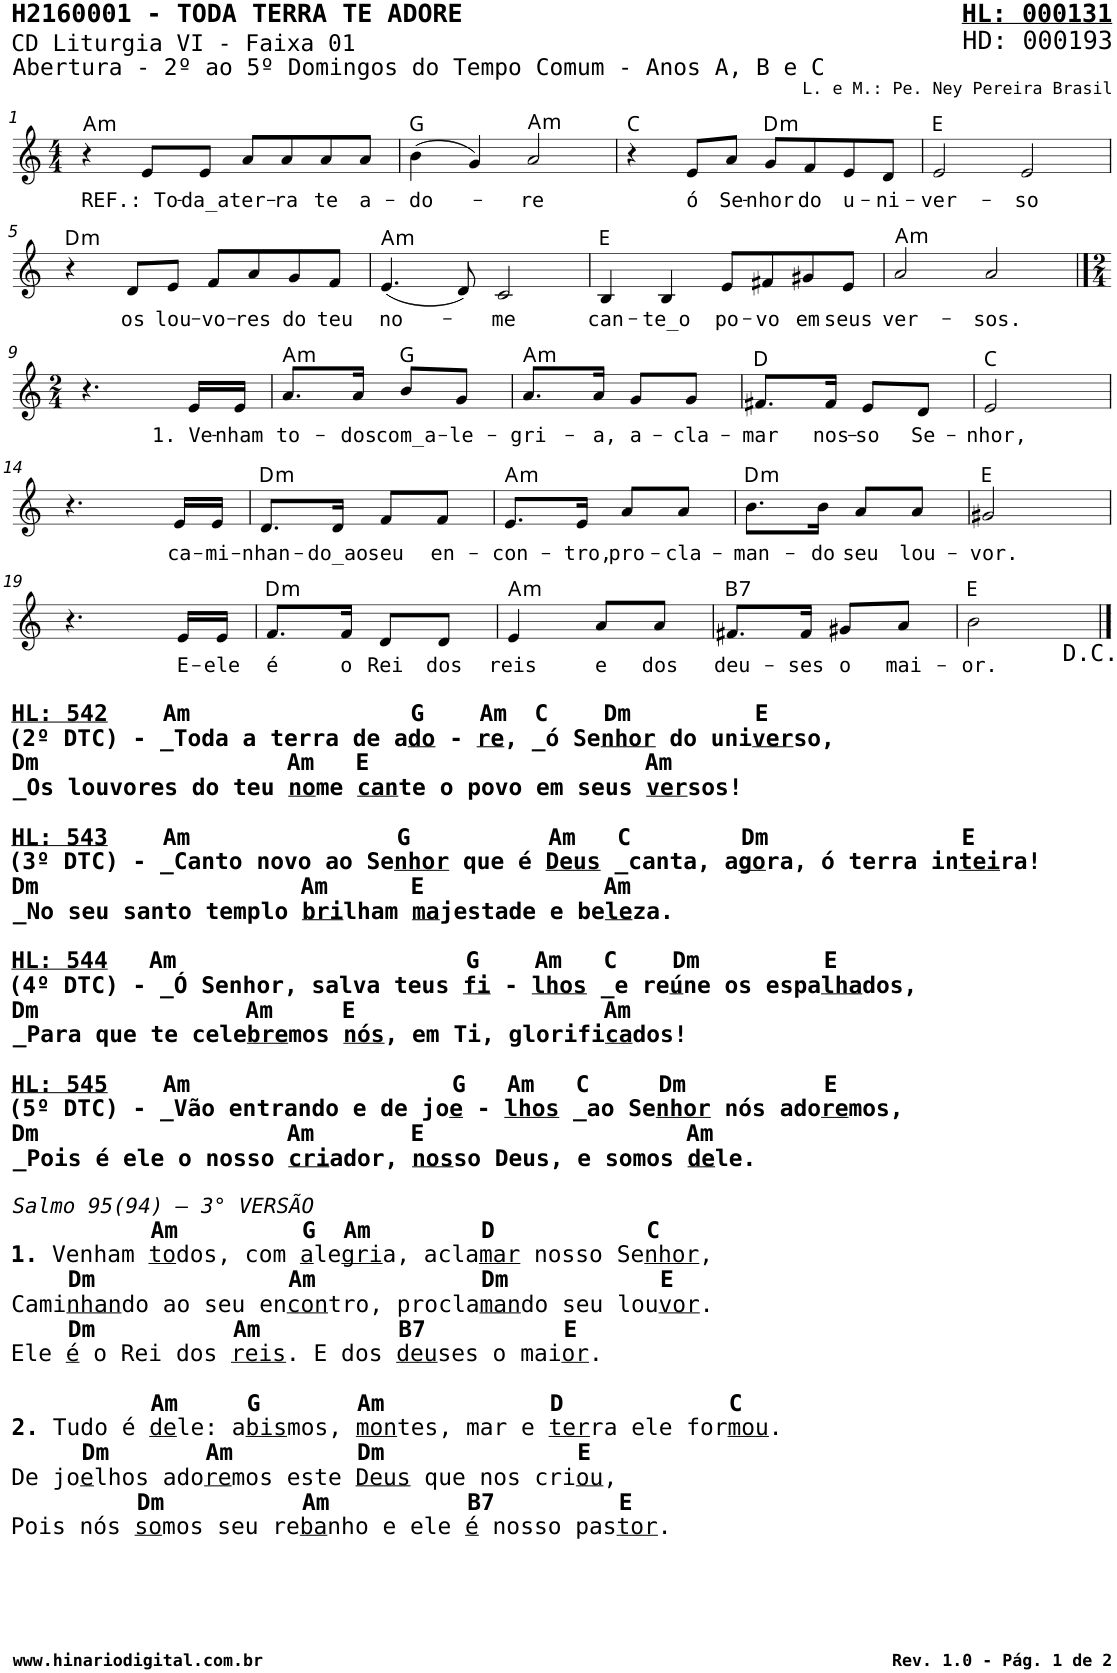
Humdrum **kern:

**kern	**text	**harte
*part1	*part1	*part1
*staff1	*staff1	*
*I"Voz	*	*
*I'V	*	*
*stria5	*	*
*clefG2	*	*
*k[]	*	*
*M4/4	*	*
=1	=1	=1
!	!	!LO:H:kt=m
4r	.	A:min
!	!LO:LY:b	!
8e/L	REF.: To-	.
!	!LO:LY:b	!
8e/J	-da_a	.
!	!LO:LY:b	!
8a/L	ter-	.
!	!LO:LY:b	!
8a/	-ra	.
!	!LO:LY:b	!
8a/	te	.
!	!LO:LY:b	!
8a/J	a-	.
=2	=2	=2
!	!LO:LY:b	!
(4b\	-do-	G:maj
4g/)	.	.
!	!LO:LY:b	!LO:H:kt=m
2a/	-re	A:min
=3	=3	=3
4r	.	C:maj
!	!LO:LY:b	!
8e/L	ó	.
!	!LO:LY:b	!
8a/J	Se-	.
!	!LO:LY:b	!LO:H:kt=m
8g/L	-nhor	D:min
!	!LO:LY:b	!
8f/	do	.
!	!LO:LY:b	!
8e/	u-	.
!	!LO:LY:b	!
8d/J	-ni-	.
=4	=4	=4
!	!LO:LY:b	!
2e/	-ver-	E:maj
!	!LO:LY:b	!
2e/	-so	.
!!LO:LB:g=z
=5	=5	=5
!	!	!LO:H:kt=m
4r	.	D:min
!	!LO:LY:b	!
8d/L	os	.
!	!LO:LY:b	!
8e/J	lou-	.
!	!LO:LY:b	!
8f/L	-vo-	.
!	!LO:LY:b	!
8a/	-res	.
!	!LO:LY:b	!
8g/	do	.
!	!LO:LY:b	!
8f/J	teu	.
=6	=6	=6
!	!LO:LY:b	!LO:H:kt=m
(4.e/	no-	A:min
8d/)	.	.
!	!LO:LY:b	!
2c/	-me	.
=7	=7	=7
!	!LO:LY:b	!
4B/	can-	E:maj
!	!LO:LY:b	!
4B/	-te_o	.
!	!LO:LY:b	!
8e/L	po-	.
!	!LO:LY:b	!
8f#X/	-vo	.
!	!LO:LY:b	!
8g#X/	em	.
!	!LO:LY:b	!
8e/J	seus	.
=8	=8	=8
!	!LO:LY:b	!LO:H:kt=m
2a/	ver-	A:min
!	!LO:LY:b	!
2a/	-sos.	.
!!LO:LB:g=z
==9	==9	==9
*M2/4	*	*
4.r	.	.
!	!LO:LY:b	!
16e/LL	1. Ve-	.
!	!LO:LY:b	!
16e/JJ	-nham	.
=10	=10	=10
!	!LO:LY:b	!LO:H:kt=m
8.a/L	to-	A:min
!	!LO:LY:b	!
16a/Jk	-dos	.
!	!LO:LY:b	!
8b/L	com_a-	G:maj
!	!LO:LY:b	!
8g/J	-le-	.
=11	=11	=11
!	!LO:LY:b	!LO:H:kt=m
8.a/L	-gri-	A:min
!	!LO:LY:b	!
16a/Jk	-a,	.
!	!LO:LY:b	!
8g/L	a-	.
!	!LO:LY:b	!
8g/J	-cla-	.
=12	=12	=12
!	!LO:LY:b	!
8.f#X/L	-mar	D:maj
!	!LO:LY:b	!
16f#/Jk	nos-	.
!	!LO:LY:b	!
8e/L	-so	.
!	!LO:LY:b	!
8d/J	Se-	.
=13	=13	=13
!	!LO:LY:b	!
2e/	-nhor,	C:maj
!!LO:LB:g=z
=14	=14	=14
4.r	.	.
!	!LO:LY:b	!
16e/LL	ca-	.
!	!LO:LY:b	!
16e/JJ	-mi-	.
=15	=15	=15
!	!LO:LY:b	!LO:H:kt=m
8.d/L	-nhan-	D:min
!	!LO:LY:b	!
16d/Jk	-do_ao	.
!	!LO:LY:b	!
8f/L	seu	.
!	!LO:LY:b	!
8f/J	en-	.
=16	=16	=16
!	!LO:LY:b	!LO:H:kt=m
8.e/L	-con-	A:min
!	!LO:LY:b	!
16e/Jk	-tro,	.
!	!LO:LY:b	!
8a/L	pro-	.
!	!LO:LY:b	!
8a/J	-cla-	.
=17	=17	=17
!	!LO:LY:b	!LO:H:kt=m
8.b\L	-man-	D:min
!	!LO:LY:b	!
16b\Jk	-do	.
!	!LO:LY:b	!
8a/L	seu	.
!	!LO:LY:b	!
8a/J	lou-	.
=18	=18	=18
!	!LO:LY:b	!
2g#X/	-vor.	E:maj
!!LO:LB:g=z
=19	=19	=19
!LO:TX:b:B:t=HL&colon; 542	!	!
!LO:TX:b:t=Am                G    Am  C    Dm         E	!	!
!LO:TX:b:t=(2º DTC) - _Toda a terra de a	!	!
!LO:TX:b:t=do	!	!
!LO:TX:b:t=-	!	!
!LO:TX:b:t=re	!	!
!LO:TX:b:t=, _ó Se	!	!
!LO:TX:b:t=nhor	!	!
!LO:TX:b:t=do uni	!	!
!LO:TX:b:t=ver	!	!
!LO:TX:b:t=so,	!	!
!LO:TX:b:t=Dm                  Am   E                    Am	!	!
!LO:TX:b:t=_Os louvores do teu	!	!
!LO:TX:b:t=no	!	!
!LO:TX:b:t=me	!	!
!LO:TX:b:t=can	!	!
!LO:TX:b:t=te o povo em seus	!	!
!LO:TX:b:t=ver	!	!
!LO:TX:b:t=sos!	!	!
!LO:TX:b:t=HL&colon; 543	!	!
!LO:TX:b:t=Am               G          Am   C        Dm              E	!	!
!LO:TX:b:t=(3º DTC) - _Canto novo ao Se	!	!
!LO:TX:b:t=nhor	!	!
!LO:TX:b:t=que é	!	!
!LO:TX:b:t=Deus	!	!
!LO:TX:b:t=_canta, a	!	!
!LO:TX:b:t=go	!	!
!LO:TX:b:t=ra, ó terra in	!	!
!LO:TX:b:t=tei	!	!
!LO:TX:b:t=ra!	!	!
!LO:TX:b:t=Dm                   Am      E             Am	!	!
!LO:TX:b:t=_No seu santo templo	!	!
!LO:TX:b:t=bri	!	!
!LO:TX:b:t=lham	!	!
!LO:TX:b:t=ma	!	!
!LO:TX:b:t=jestade e be	!	!
!LO:TX:b:t=le	!	!
!LO:TX:b:t=za.	!	!
!LO:TX:b:t=HL&colon; 544	!	!
!LO:TX:b:t=Am                     G    Am  &nbsp;C    Dm         E	!	!
!LO:TX:b:t=(4º DTC) - _Ó Senhor, salva teus	!	!
!LO:TX:b:t=fi	!	!
!LO:TX:b:t=-	!	!
!LO:TX:b:t=lhos	!	!
!LO:TX:b:t=_e re	!	!
!LO:TX:b:t=ú	!	!
!LO:TX:b:t=ne os espa	!	!
!LO:TX:b:t=lha	!	!
!LO:TX:b:t=dos,	!	!
!LO:TX:b:t=Dm               Am     E                  Am	!	!
!LO:TX:b:t=_Para que te cele	!	!
!LO:TX:b:t=bre	!	!
!LO:TX:b:t=mos	!	!
!LO:TX:b:t=nós	!	!
!LO:TX:b:t=, em Ti, glorifi	!	!
!LO:TX:b:t=ca	!	!
!LO:TX:b:t=dos!	!	!
!LO:TX:b:t=HL&colon; 545	!	!
!LO:TX:b:t=Am                   G   Am   C     Dm          E	!	!
!LO:TX:b:t=(5º DTC) - _Vão entrando e de jo	!	!
!LO:TX:b:t=e	!	!
!LO:TX:b:t=-	!	!
!LO:TX:b:t=lhos	!	!
!LO:TX:b:t=_ao Se	!	!
!LO:TX:b:t=nhor	!	!
!LO:TX:b:t=nós ado	!	!
!LO:TX:b:t=re	!	!
!LO:TX:b:t=mos,	!	!
!LO:TX:b:t=Dm                  Am       E                   Am	!	!
!LO:TX:b:t=_Pois é ele o nosso	!	!
!LO:TX:b:t=cri	!	!
!LO:TX:b:t=ador,	!	!
!LO:TX:b:t=nos	!	!
!LO:TX:b:t=so Deus, e somos	!	!
!LO:TX:b:t=de	!	!
!LO:TX:b:t=le.	!	!
!LO:TX:b:i:t=Salmo 95(94) – 3° VERSÃO	!	!
!LO:TX:b:B:t=Am         G  Am        D           C	!	!
!LO:TX:b:t=1.	!	!
!LO:TX:b:t=Venham	!	!
!LO:TX:b:t=to	!	!
!LO:TX:b:t=dos, com	!	!
!LO:TX:b:t=a	!	!
!LO:TX:b:t=le	!	!
!LO:TX:b:t=gri	!	!
!LO:TX:b:t=a, acla	!	!
!LO:TX:b:t=mar	!	!
!LO:TX:b:t=nosso Se	!	!
!LO:TX:b:t=nhor	!	!
!LO:TX:b:t=,	!	!
!LO:TX:b:B:t=Dm              Am            Dm           E	!	!
!LO:TX:b:t=Cami	!	!
!LO:TX:b:t=nhan	!	!
!LO:TX:b:t=do ao seu en	!	!
!LO:TX:b:t=con	!	!
!LO:TX:b:t=tro, procla	!	!
!LO:TX:b:t=man	!	!
!LO:TX:b:t=do seu lou	!	!
!LO:TX:b:t=vor	!	!
!LO:TX:b:t=.	!	!
!LO:TX:b:B:t=Dm          Am          B7          E	!	!
!LO:TX:b:t=Ele	!	!
!LO:TX:b:t=é	!	!
!LO:TX:b:t=o Rei dos	!	!
!LO:TX:b:t=reis	!	!
!LO:TX:b:t=. E dos	!	!
!LO:TX:b:t=deu	!	!
!LO:TX:b:t=ses o mai	!	!
!LO:TX:b:t=or	!	!
!LO:TX:b:t=.	!	!
!LO:TX:b:B:t=Am     G       Am            D            C	!	!
!LO:TX:b:t=2.	!	!
!LO:TX:b:t=Tudo é	!	!
!LO:TX:b:t=de	!	!
!LO:TX:b:t=le&colon; a	!	!
!LO:TX:b:t=bis	!	!
!LO:TX:b:t=mos,	!	!
!LO:TX:b:t=mon	!	!
!LO:TX:b:t=tes, mar e	!	!
!LO:TX:b:t=ter	!	!
!LO:TX:b:t=ra ele for	!	!
!LO:TX:b:t=mou	!	!
!LO:TX:b:t=.	!	!
!LO:TX:b:B:t=Dm       Am         Dm              E	!	!
!LO:TX:b:t=De jo	!	!
!LO:TX:b:t=e	!	!
!LO:TX:b:t=lhos ado	!	!
!LO:TX:b:t=re	!	!
!LO:TX:b:t=mos este	!	!
!LO:TX:b:t=Deus	!	!
!LO:TX:b:t=que nos cri	!	!
!LO:TX:b:t=ou	!	!
!LO:TX:b:t=,	!	!
!LO:TX:b:B:t=Dm          Am          B7         E	!	!
!LO:TX:b:t=Pois nós	!	!
!LO:TX:b:t=so	!	!
!LO:TX:b:t=mos seu re	!	!
!LO:TX:b:t=ba	!	!
!LO:TX:b:t=nho e ele	!	!
!LO:TX:b:t=é	!	!
!LO:TX:b:t=nosso pas	!	!
!LO:TX:b:t=tor	!	!
!LO:TX:b:t=.	!	!
4.r	.	.
!	!LO:LY:b	!
16e/LL	E-	.
!	!LO:LY:b	!
16e/JJ	-ele	.
=20	=20	=20
!	!LO:LY:b	!LO:H:kt=m
8.f/L	é	D:min
!	!LO:LY:b	!
16f/Jk	o	.
!	!LO:LY:b	!
8d/L	Rei	.
!	!LO:LY:b	!
8d/J	dos	.
=21	=21	=21
!	!LO:LY:b	!LO:H:kt=m
4e/	reis	A:min
!	!LO:LY:b	!
8a/L	e	.
!	!LO:LY:b	!
8a/J	dos	.
=22	=22	=22
!	!LO:LY:b	!LO:H:kt=7
8.f#X/L	deu-	B:7
!	!LO:LY:b	!
16f#/Jk	-ses	.
!	!LO:LY:b	!
8g#X/L	o	.
!	!LO:LY:b	!
8a/J	mai-	.
=23	=23	=23
!	!LO:LY:b	!
2b\	-or.	E:maj
==	==	==
*-	*-	*-
